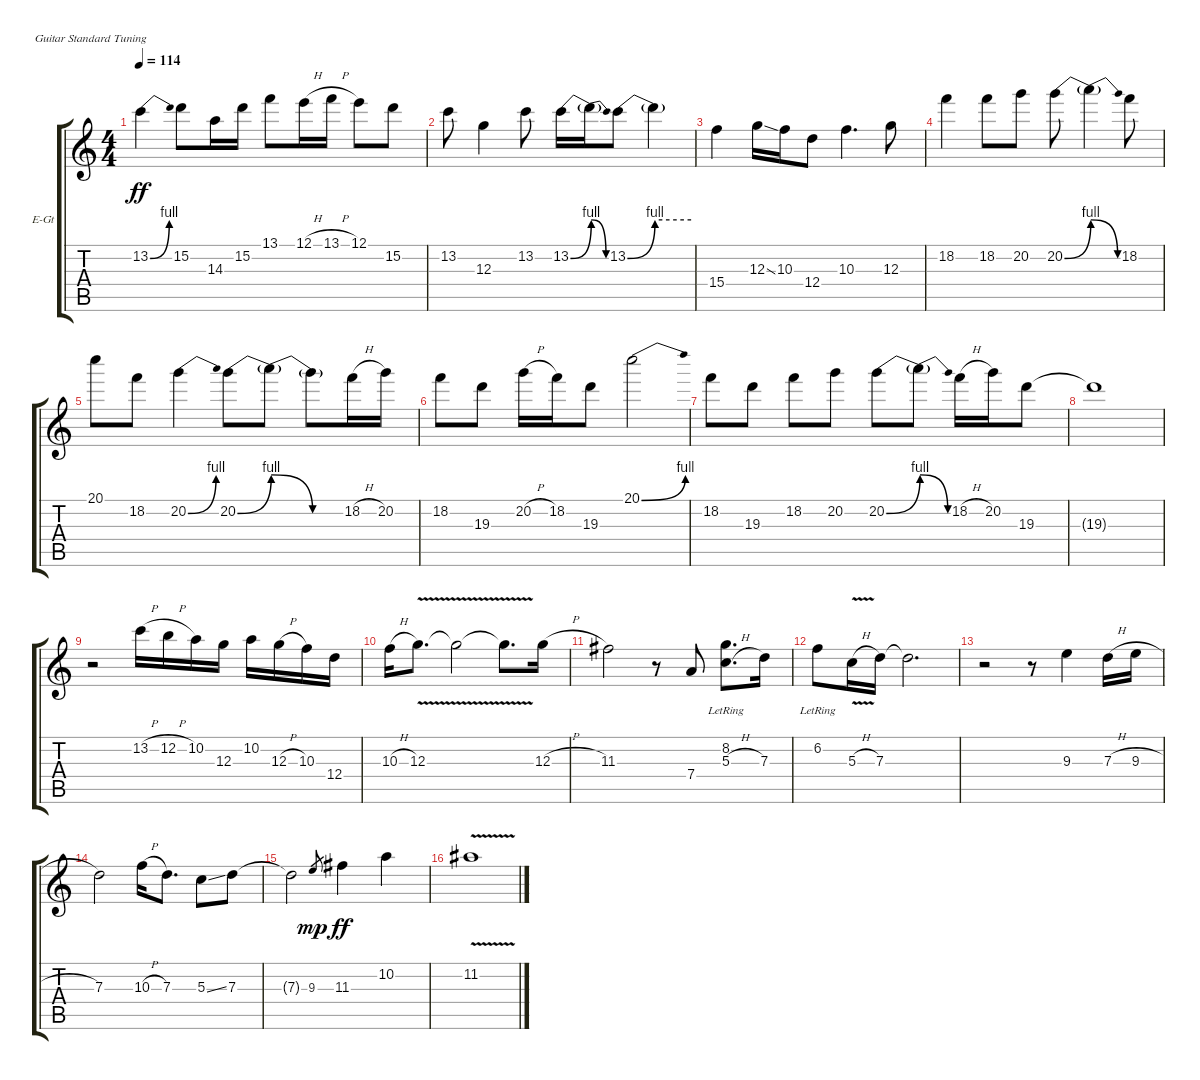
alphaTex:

\bracketExtendMode groupsimilarinstruments
\firstSystemTrackNameOrientation horizontal
\otherSystemsTrackNameOrientation horizontal
\track ("Guitare solo" "E-Gt") {instrument distortionguitar}
\staff {score tabs}
\tuning (E4 B3 G3 D3 A2 E2)
\ts (4 4)
\tempo 114
\clef g2
\ks c
13.2{be (bend 0 0 60 4)}.4{dy ff} 15.2.8 14.3.16 15.2.16 13.1.8 12.1{h}.16 13.1{h}.16 12.1.8 15.2.8 |
13.2.8 12.3.4 13.2.8 13.2{be (bend 0 0 60 4)}.16 13.2{be (release 0 4 60 0) t}.16 13.2{be (bend 0 0 60 4)}.8 13.2{be (hold 0 4 60 4) t}.4 |
15.4.4 12.3{ss}.16 10.3.16 12.4.8 10.3.4{d} 12.3.8 |
18.2.4 18.2.8 20.2.8 20.2{be (bend 0 0 60 4)}.8 20.2{be (release 0 4 60 0) t}.4 18.2.8 |
20.1.8 18.2.8 20.2{be (bend 0 0 60 4)}.4 20.2{be (bend 0 0 60 4)}.8 20.2{be (release 0 4 60 0) t}.8 20.2{be (hold 0 0 60 0) t}.8 18.2{h}.16 20.2.16 |
18.2.8 19.3.8 20.2{h}.16 18.2.16 19.3.8 20.1{be (bend 0 0 60 4)}.2 |
18.2.8 19.3.8 18.2.8 20.2.8 20.2{be (bend 0 0 60 4)}.8 20.2{be (release 0 4 60 0) t}.8 18.2{h}.16 20.2.16 19.3.8 |
19.3{t}.1 |
r.2 13.2{h}.16 12.2{h}.16 10.2.16 12.3.16 10.2.16 12.3{h}.16 10.3.16 12.4.16 |
10.3{h}.16 12.3{v}.8{d} 12.3{v t}.2 12.3{v t}.8{d} 12.3{h}.16 |
11.3.2 r.8 7.4.8 (8.2{lr} 5.3{h}).8{d} 7.3.16 |
6.2{lr}.8 5.3{v h}.16 7.3.16 7.3{t}.2{d} |
r.2 r.8 9.3.4 7.3{h}.16 9.3{h}.16 |
7.3.2 10.3{h}.16 7.3.8{d} 5.3{ss}.8 7.3.8 |
7.3{t}.2 9.3.8{gr dy mp} 11.3.4{dy ff} 10.2.4 |
11.2{v}.1
